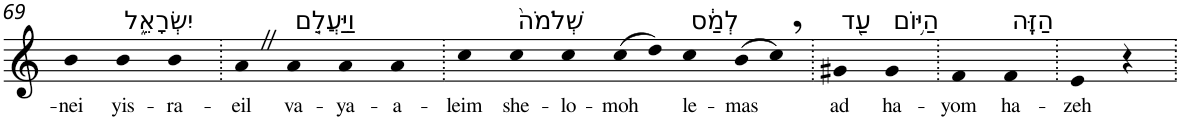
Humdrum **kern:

**kern	**text
*part1	*part1
*staff1	*staff1
*I"Piano	*
*I'Pno	*
!!LO:PB:g=z
*clefG2	*
*k[]	*
=69	=69
!	!LO:LY:b
4b	-nei
!LO:TX:a:t=יִשְׂרָאֵ֑ל	!
!	!LO:LY:b
4b	yis-
!	!LO:LY:b
4b	-ra-
=70.	=70.
!	!LO:LY:b
4aZ	-eil
!LO:TX:a:t=וַיַּעֲלֵ֤ם	!
!	!LO:LY:b
4a	va-
!	!LO:LY:b
4a	-ya-
!	!LO:LY:b
4a	-a-
=71.	=71.
!	!LO:LY:b
4cc	-leim
!LO:TX:a:t=שְׁלֹמֹה֙	!
!	!LO:LY:b
4cc	she-
!	!LO:LY:b
4cc	-lo-
!	!LO:LY:b
(>8cc	-moh
8dd)	.
!LO:TX:a:t=לְמַ֔ס	!
!	!LO:LY:b
4cc	le-
!	!LO:LY:b
(>8b	-mas
8cc,)	.
=72.	=72.
!LO:TX:a:t=עַ֖ד	!
!	!LO:LY:b
4g#X	ad
!LO:TX:a:t=הַיּ֥וֹם	!
!	!LO:LY:b
4g#	ha-
=73.	=73.
!	!LO:LY:b
4f	-yom
!LO:TX:a:t=הַזֶּֽה	!
!	!LO:LY:b
4f	ha-
=74.	=74.
!	!LO:LY:b
4e	-zeh
4r	.
=.	=.
*-	*-
